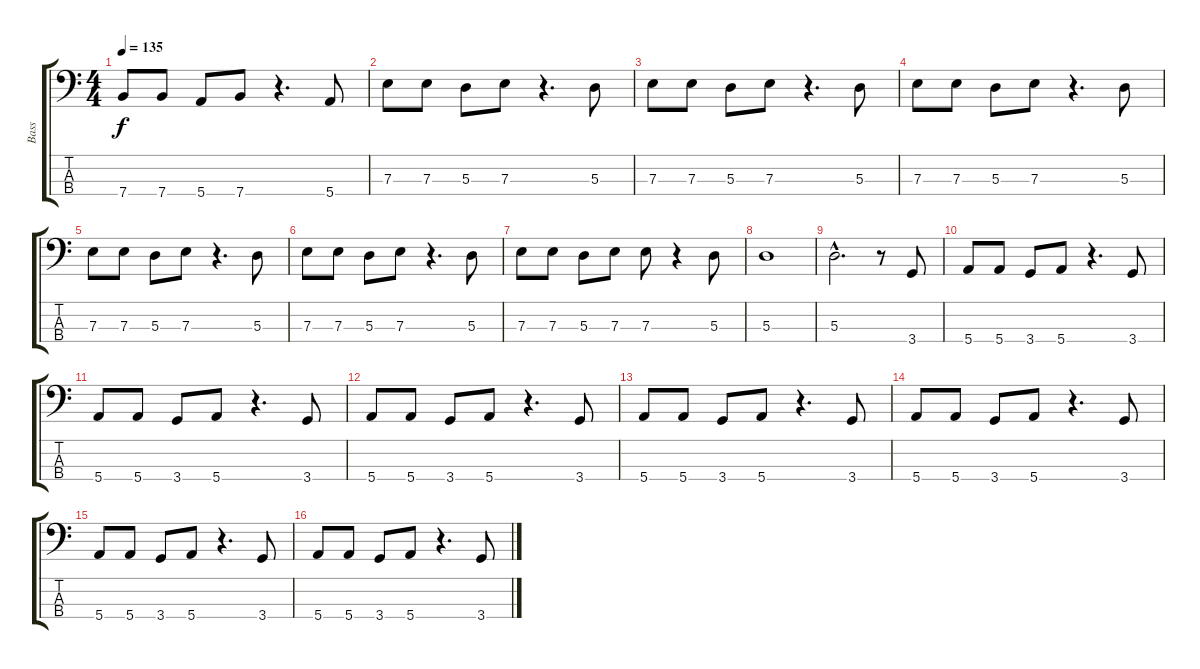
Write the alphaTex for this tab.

\track ("Bass" "Bass") {instrument electricbassfinger}
\staff {score tabs}
\tuning (G2 D2 A1 E1) {hide}
\ts (4 4)
\tempo 135
\clef f4
\ks c
7.4.8{dy f} 7.4.8 5.4.8 7.4.8 r.4{d} 5.4.8 |
7.3.8 7.3.8 5.3.8 7.3.8 r.4{d} 5.3.8 |
7.3.8 7.3.8 5.3.8 7.3.8 r.4{d} 5.3.8 |
7.3.8 7.3.8 5.3.8 7.3.8 r.4{d} 5.3.8 |
7.3.8 7.3.8 5.3.8 7.3.8 r.4{d} 5.3.8 |
7.3.8 7.3.8 5.3.8 7.3.8 r.4{d} 5.3.8 |
7.3.8 7.3.8 5.3.8 7.3.8 7.3.8 r.4 5.3.8 |
5.3.1 |
5.3{hac}.2{d} r.8 3.4.8 |
5.4.8 5.4.8 3.4.8 5.4.8 r.4{d} 3.4.8 |
5.4.8 5.4.8 3.4.8 5.4.8 r.4{d} 3.4.8 |
5.4.8 5.4.8 3.4.8 5.4.8 r.4{d} 3.4.8 |
5.4.8 5.4.8 3.4.8 5.4.8 r.4{d} 3.4.8 |
5.4.8 5.4.8 3.4.8 5.4.8 r.4{d} 3.4.8 |
5.4.8 5.4.8 3.4.8 5.4.8 r.4{d} 3.4.8 |
5.4.8 5.4.8 3.4.8 5.4.8 r.4{d} 3.4.8
